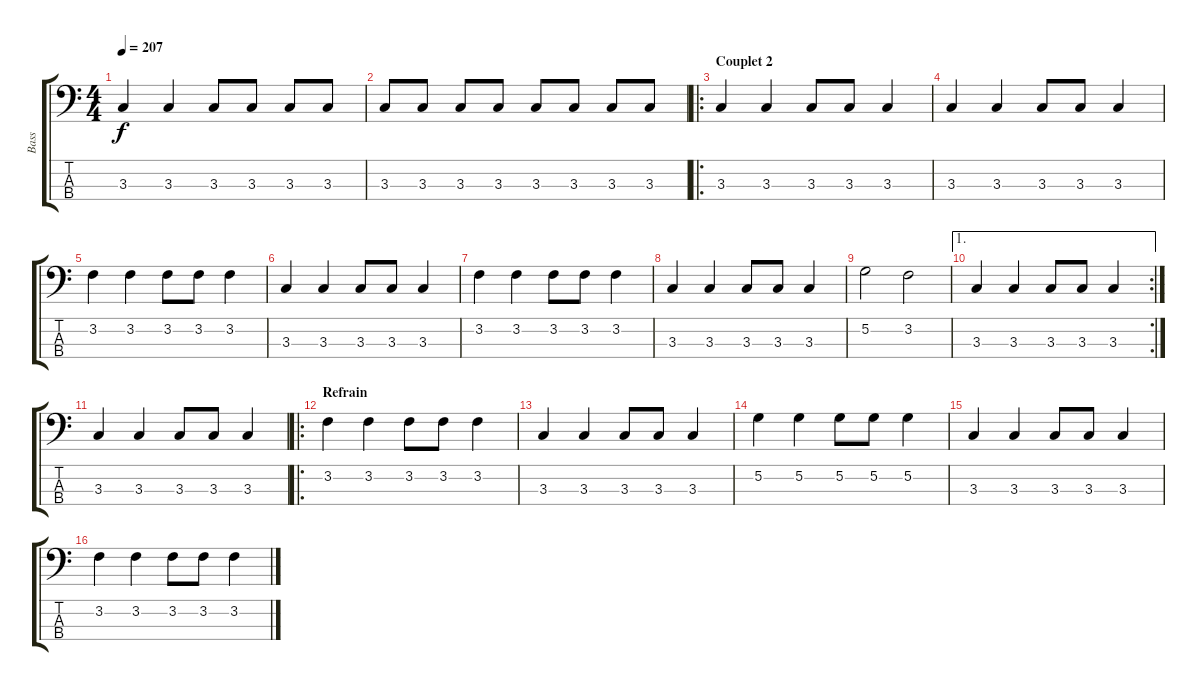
\track ("Bass" "Bass") {instrument electricbasspick}
\staff {score tabs}
\tuning (G2 D2 A1 E1) {hide}
\ts (4 4)
\tempo 207
\clef f4
\ks c
3.3.4{dy f} 3.3.4 3.3.8 3.3.8 3.3.8 3.3.8 |
3.3.8 3.3.8 3.3.8 3.3.8 3.3.8 3.3.8 3.3.8 3.3.8 |
\ro
\section ("" "Couplet 2")
3.3.4 3.3.4 3.3.8 3.3.8 3.3.4 |
3.3.4 3.3.4 3.3.8 3.3.8 3.3.4 |
3.2.4 3.2.4 3.2.8 3.2.8 3.2.4 |
3.3.4 3.3.4 3.3.8 3.3.8 3.3.4 |
3.2.4 3.2.4 3.2.8 3.2.8 3.2.4 |
3.3.4 3.3.4 3.3.8 3.3.8 3.3.4 |
5.2.2 3.2.2 |
\ae 1
\rc 2
3.3.4 3.3.4 3.3.8 3.3.8 3.3.4 |
3.3.4 3.3.4 3.3.8 3.3.8 3.3.4 |
\ro
\section ("" "Refrain")
3.2.4 3.2.4 3.2.8 3.2.8 3.2.4 |
3.3.4 3.3.4 3.3.8 3.3.8 3.3.4 |
5.2.4 5.2.4 5.2.8 5.2.8 5.2.4 |
3.3.4 3.3.4 3.3.8 3.3.8 3.3.4 |
3.2.4 3.2.4 3.2.8 3.2.8 3.2.4
